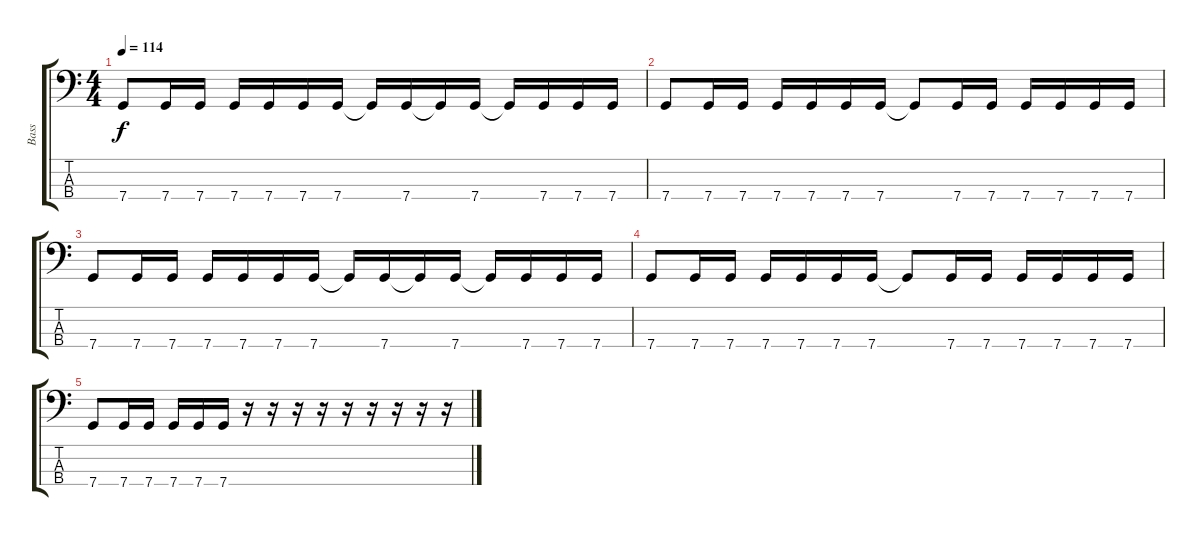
\track ("Bass" "Bass") {instrument electricbassfinger}
\staff {score tabs}
\tuning (F2 C2 G1 C1) {hide}
\ts (4 4)
\tempo 114
\clef f4
\ks c
7.4.8{dy f} 7.4.16 7.4.16 7.4.16 7.4.16 7.4.16 7.4.16 7.4{t}.16 7.4.16 7.4{t}.16 7.4.16 7.4{t}.16 7.4.16 7.4.16 7.4.16 |
7.4.8 7.4.16 7.4.16 7.4.16 7.4.16 7.4.16 7.4.16 7.4{t}.8 7.4.16 7.4.16 7.4.16 7.4.16 7.4.16 7.4.16 |
7.4.8 7.4.16 7.4.16 7.4.16 7.4.16 7.4.16 7.4.16 7.4{t}.16 7.4.16 7.4{t}.16 7.4.16 7.4{t}.16 7.4.16 7.4.16 7.4.16 |
7.4.8 7.4.16 7.4.16 7.4.16 7.4.16 7.4.16 7.4.16 7.4{t}.8 7.4.16 7.4.16 7.4.16 7.4.16 7.4.16 7.4.16 |
7.4.8 7.4.16 7.4.16 7.4.16 7.4.16 7.4.16 r.16 r.16 r.16 r.16 r.16 r.16 r.16 r.16 r.16
